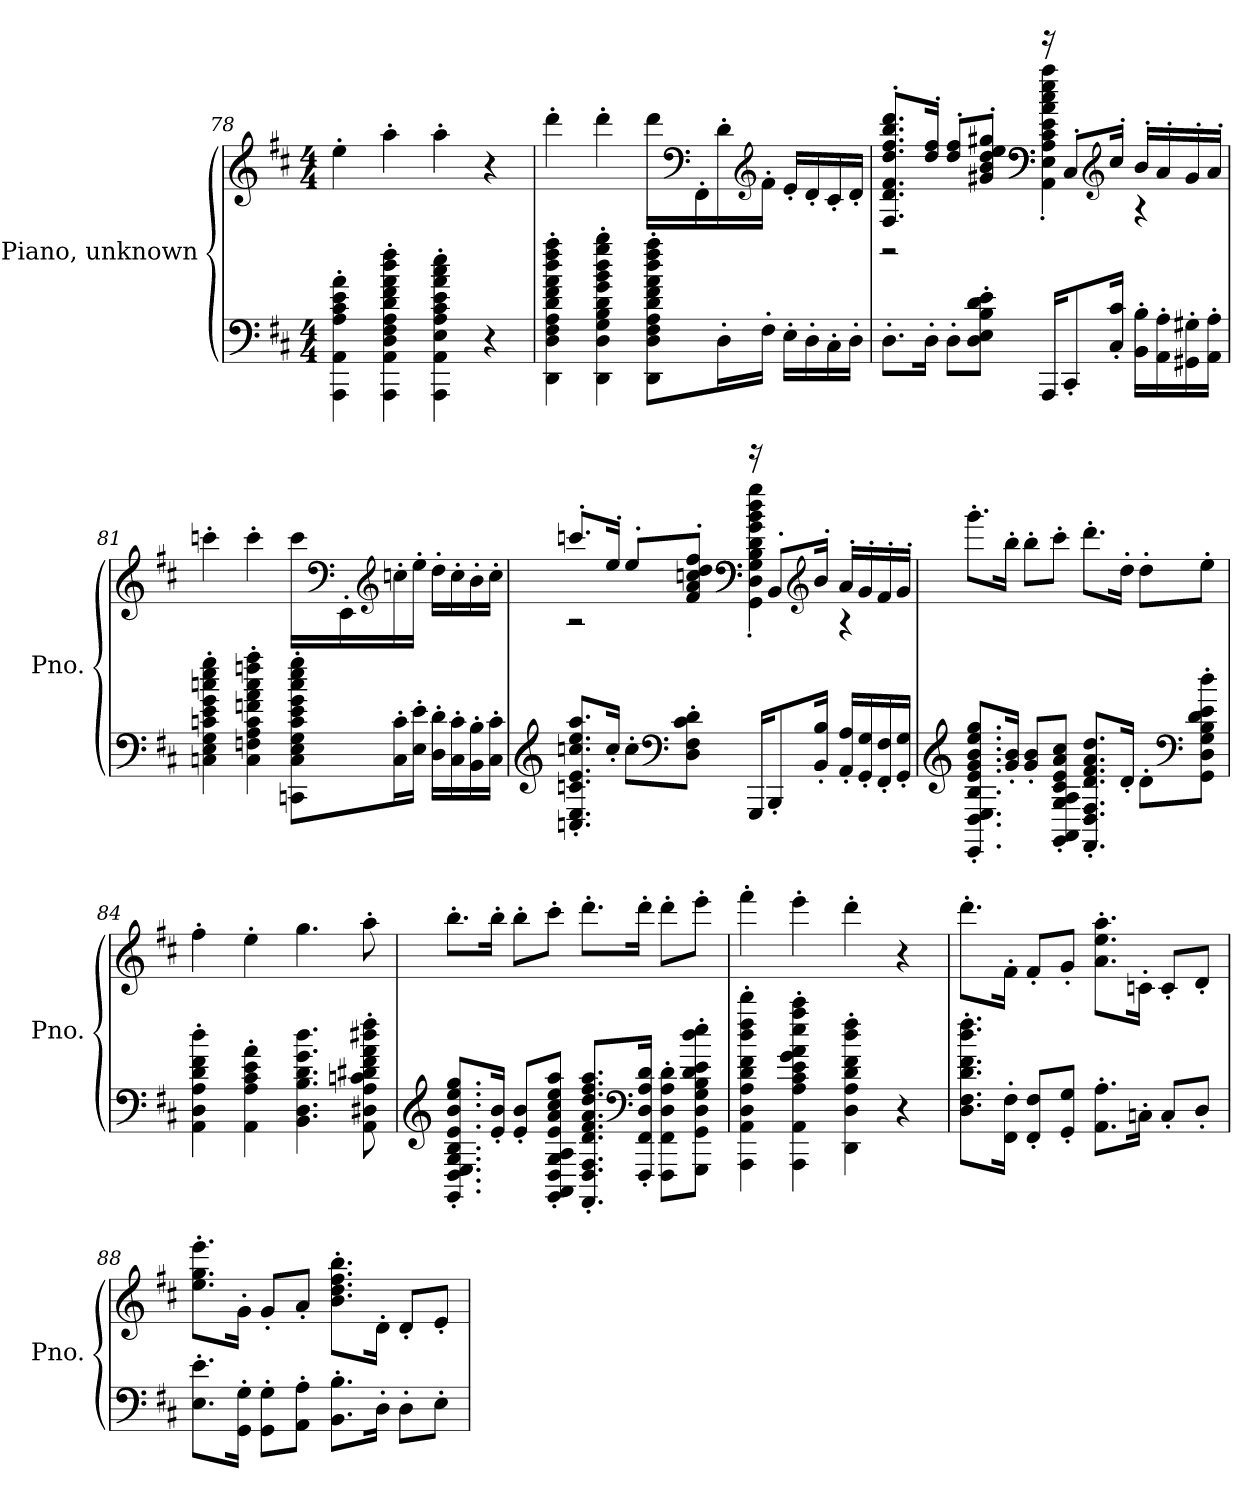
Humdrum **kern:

**kern	**kern
*part1	*part1
*staff2	*staff1
*I"Piano, unknown	*
*I'Pno.	*
*clefF4	*clefG2
*k[f#c#]	*k[f#c#]
*M4/4	*M4/4
=78	=78
4AAA\' 4AA\' 4A\' 4c#\' 4e\' 4a\'	4ee'\
4AAA\' 4AA\' 4D\' 4F#\' 4A\' 4d\' 4f#\' 4a\' 4dd\' 4ff#\'	4aa'\
4AAA\' 4AA\' 4E\' 4A\' 4c#\' 4e\' 4a\' 4cc#\' 4ee\'	4aa'\
4r	4r
=79	=79
4DD\' 4D\' 4F#\' 4A\' 4d\' 4f#\' 4a\' 4dd\' 4ff#\' 4aa\'	4ddd'\
4DD\' 4D\' 4G\' 4B\' 4d\' 4g\' 4b\' 4dd\' 4gg\' 4bb\'	4ddd'\
8DD\' 8D\' 8F#\' 8A\' 8d\' 8f#\' 8a\' 8dd\' 8ff#\' 8aa\'L	16ddd\LL
*	*clefF4
.	16FF#'\
16D'\L	16d'\
*	*clefG2
16F#'\JJ	16f#'\JJ
16E'\LL	16e'/LL
16D'\	16d'/
16C#'\	16c#'/
16D'\JJ	16d'/JJ
!!LO:LB:g=z
=80	=80
*	*^
8.D'\L	8.F#/' 8.d/' 8.f#/' 8.dd/' 8.ff#/' 8.bb/' 8.ddd/'L	2r
16D'\Jk	16dd/' 16ff#/'Jk	.
8D'\L	8dd/' 8ff#/'L	.
8D\' 8E\' 8B\' 8d\' 8e\'J	8g#X/' 8b/' 8dd/' 8ee/' 8gg#X/'J	.
*	*clefF4	*
16AAA/KL	16r	4AA\' 4E\' 4A\' 4c#\' 4e\' 4a\' 4cc#\' 4ee\' 4aa\'
8CC#'/	8C#'/L	.
*	*clefG2	*
16C#/' 16c#/'Jk	16cc#'/Jk	.
16BB\' 16B\'LL	16b'/LL	4r
16AA\' 16A\'	16a'/	.
16GG#X\' 16G#X\'	16g#'/	.
16AA\' 16A\'JJ	16a'/JJ	.
*	*v	*v
=81	=81
4Cn\' 4E\' 4G\' 4cn\' 4e\' 4g\' 4ccn\' 4ee\' 4gg\'	4cccn'\
4C\' 4Fn\' 4A\' 4c\' 4fn\' 4a\' 4cc\' 4ffn\' 4aa\'	4ccc'\
8CCn\' 8C\' 8E\' 8G\' 8c\' 8e\' 8g\' 8cc\' 8ee\' 8gg\'L	16ccc\LL
*	*clefF4
.	16EE'\
*	*clefG2
16C\' 16c\'L	16ccn'\
16E\' 16e\'JJ	16ee'\JJ
16D\' 16d\'LL	16dd'\LL
16C\' 16c\'	16cc'\
16BB\' 16B\'	16b'\
16C\' 16c\'JJ	16cc'\JJ
!!LO:LB:g=z
=82	=82
*clefG2	*
*	*^
8.Cn/' 8.E/' 8.cn/' 8.e/' 8.ccn/' 8.ee/' 8.aa/'L	8.cccn'/L	2r
16cc'/Jk	16ee'/Jk	.
8cc'\L	8ee'/L	.
*clefF4	*	*
8D\' 8F#\' 8c\' 8d\'J	8f#/' 8a/' 8ccn/' 8dd/' 8ff#/'J	.
*	*clefF4	*
16GGG/KL	16r	4GG\' 4D\' 4G\' 4B\' 4d\' 4g\' 4b\' 4dd\' 4gg\'
8BBB'/	8BB'/L	.
*	*clefG2	*
16BB/' 16B/'Jk	16b'/Jk	.
16AA/' 16A/'LL	16a'/LL	4r
16GG/' 16G/'	16g'/	.
16FF#/' 16F#/'	16f#'/	.
16GG/' 16G/'JJ	16g'/JJ	.
*	*v	*v
=83	=83
*clefG2	*
8.EE/' 8.D/' 8.E/' 8.B/' 8.e/' 8.g/' 8.b/' 8.ee/' 8.gg/'L	8.ggg'\L
16g/' 16b/'Jk	16bb'\Jk
8g/' 8b/'L	8bb'\L
8GG/' 8AA/' 8G/' 8A/' 8c#/' 8e/' 8a/' 8cc#/'J	8ccc#'\J
8.FF#/' 8.D/' 8.F#/' 8.d/' 8.f#/' 8.a/' 8.dd/'L	8.ddd'\L
16d'/Jk	16dd'\Jk
8d'\L	8dd'\L
*clefF4	*
8GG\' 8D\' 8G\' 8B\' 8d\' 8e\' 8dd\'J	8ee'\J
=84	=84
4AA\' 4D\' 4A\' 4d\' 4f#\' 4dd\'	4ff#'\
4AA\' 4A\' 4c#\' 4e\' 4a\'	4ee'\
4.BB\ 4.D\ 4.B\ 4.d\ 4.g\ 4.dd\	4.gg\
8AA\' 8D#X\' 8A\' 8cn\' 8d#X\' 8f#\' 8a\' 8dd#X\' 8ff#\'	8aa'\
!!LO:LB:g=z
=85	=85
*clefG2	*
8.GG/' 8.D/' 8.E/' 8.G/' 8.B/' 8.e/' 8.b/' 8.ee/' 8.gg/'L	8.bb'\L
16e/' 16b/'Jk	16bb'\Jk
8e/' 8b/'L	8bb'\L
8GG/' 8AA/' 8D/' 8G/' 8A/' 8e/' 8a/' 8cc#/' 8ee/' 8aa/'J	8ccc#'\J
8.FF#/' 8.D/' 8.F#/' 8.d/' 8.f#/' 8.a/' 8.dd/' 8.ff#/' 8.aa/'L	8.ddd'\L
*clefF4	*
16FFF#/' 16FF#/' 16D/' 16A/' 16d/'Jk	16ddd'\Jk
8FFF#\' 8FF#\' 8D\' 8A\' 8d\'L	8ddd'\L
8GGG\' 8GG\' 8D\' 8G\' 8B\' 8d\' 8e\' 8dd\' 8ee\'J	8eee'\J
=86	=86
4AAA\' 4AA\' 4D\' 4A\' 4d\' 4f#\' 4dd\' 4ff#\' 4ddd\'	4fff#'\
4AAA\' 4AA\' 4A\' 4c#\' 4e\' 4g\' 4a\' 4ee\' 4aa\' 4ccc#\'	4eee'\
4DD\' 4D\' 4A\' 4d\' 4f#\' 4dd\' 4ff#\'	4ddd'\
4r	4r
=87	=87
8.D\' 8.F#\' 8.d\' 8.f#\' 8.dd\' 8.ff#\'L	8.ddd'\L
16FF#\' 16F#\'Jk	16f#'\Jk
8FF#/' 8F#/'L	8f#'/L
8GG/' 8G/'J	8g'/J
8.AA\' 8.A\'L	8.a\' 8.ee\' 8.aa\'L
16Cn'\Jk	16cn'\Jk
8C'/L	8c'/L
8D'/J	8d'/J
=88	=88
8.E\' 8.e\'L	8.ee\' 8.gg\' 8.eee\'L
16GG\' 16G\'Jk	16g'\Jk
8GG\' 8G\'L	8g'/L
8AA\' 8A\'J	8a'/J
8.BB\' 8.B\'L	8.b\' 8.dd\' 8.ff#\' 8.bb\'L
16D'\Jk	16d'\Jk
8D'\L	8d'/L
8E'\J	8e'/J
=	=
*-	*-
